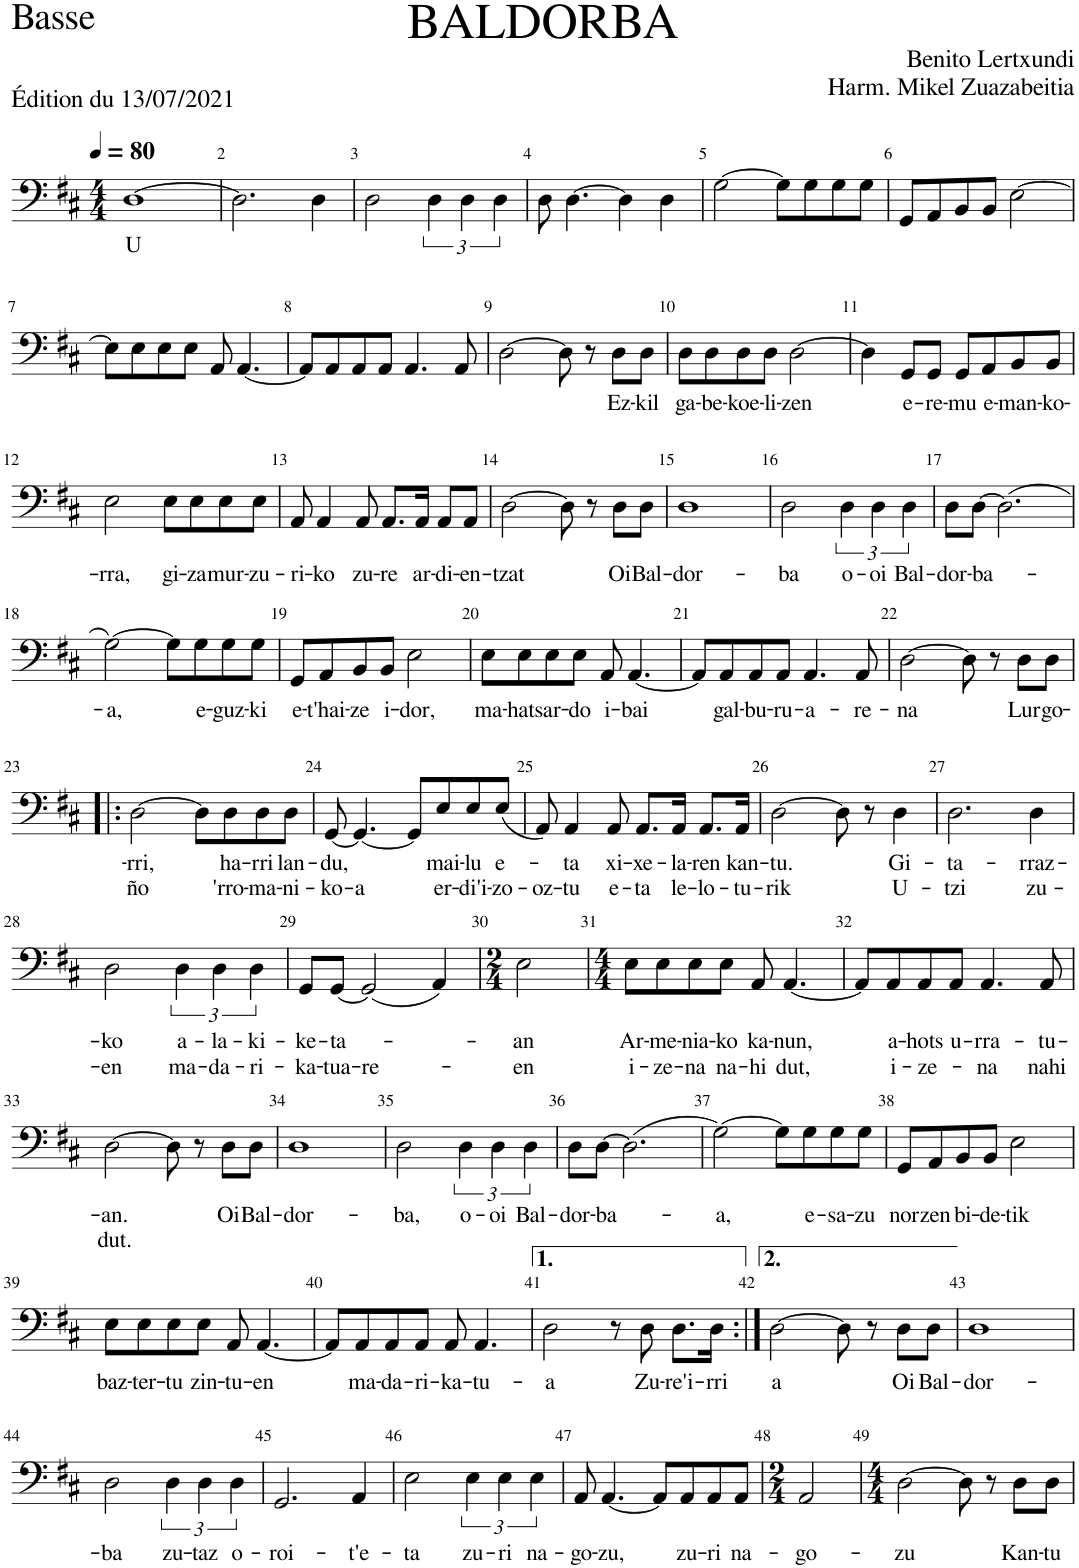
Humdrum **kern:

**kern	**text	**text
*part1	*part1	*part1
*staff1	*staff1	*staff1
*I"Basse	*	*
*I'B.	*	*
*clefF4	*	*
*k[f#c#]	*	*
*M4/4	*	*
*MM80	*	*
=1	=1	=1
!	!LO:LY:b	!
[1D	U	.
=2	=2	=2
2.D\]	.	.
4D\	.	.
=3	=3	=3
2D\	.	.
6D\	.	.
6D\	.	.
6D\	.	.
=4	=4	=4
8D\	.	.
[4.D\	.	.
4D\]	.	.
4D\	.	.
=5	=5	=5
[2G\	.	.
8G\L]	.	.
8G\	.	.
8G\	.	.
8G\J	.	.
=6	=6	=6
8GG/L	.	.
8AA/	.	.
8BB/	.	.
8BB/J	.	.
[2E\	.	.
!!LO:LB:g=z
=7	=7	=7
8E\L]	.	.
8E\	.	.
8E\	.	.
8E\J	.	.
8AA/	.	.
[4.AA/	.	.
=8	=8	=8
8AA/L]	.	.
8AA/	.	.
8AA/	.	.
8AA/J	.	.
4.AA/	.	.
8AA/	.	.
=9	=9	=9
[2D\	.	.
8D\]	.	.
8r	.	.
!	!LO:LY:b	!
8D\L	Ez-	.
!	!LO:LY:b	!
8D\J	-kil	.
=10	=10	=10
!	!LO:LY:b	!
8D\L	ga-	.
!	!LO:LY:b	!
8D\	-be-	.
!	!LO:LY:b	!
8D\	-koe-	.
!	!LO:LY:b	!
8D\J	-li-	.
!	!LO:LY:b	!
[2D\	-zen	.
=11	=11	=11
4D\]	.	.
!	!LO:LY:b	!
8GG/L	e-	.
!	!LO:LY:b	!
8GG/J	-re-	.
!	!LO:LY:b	!
8GG/L	-mu	.
!	!LO:LY:b	!
8AA/	e-	.
!	!LO:LY:b	!
8BB/	-man-	.
!	!LO:LY:b	!
8BB/J	-ko-	.
!!LO:LB:g=z
=12	=12	=12
!	!LO:LY:b	!
2E\	-rra,	.
!	!LO:LY:b	!
8E\L	gi-	.
!	!LO:LY:b	!
8E\	-za	.
!	!LO:LY:b	!
8E\	mur-	.
!	!LO:LY:b	!
8E\J	-zu-	.
=13	=13	=13
!	!LO:LY:b	!
8AA/	-ri-	.
!	!LO:LY:b	!
4AA/	-ko	.
!	!LO:LY:b	!
8AA/	zu-	.
!	!LO:LY:b	!
8.AA/L	-re	.
!	!LO:LY:b	!
16AA/Jk	ar-	.
!	!LO:LY:b	!
8AA/L	-di-	.
!	!LO:LY:b	!
8AA/J	-en-	.
=14	=14	=14
!	!LO:LY:b	!
[2D\	-tzat	.
8D\]	.	.
8r	.	.
!	!LO:LY:b	!
8D\L	Oi	.
!	!LO:LY:b	!
8D\J	Bal-	.
=15	=15	=15
!	!LO:LY:b	!
1D	-dor-	.
=16	=16	=16
!	!LO:LY:b	!
2D\	-ba	.
!	!LO:LY:b	!
6D\	o-	.
!	!LO:LY:b	!
6D\	-oi	.
!	!LO:LY:b	!
6D\	Bal-	.
=17	=17	=17
!	!LO:LY:b	!
8D\L	-dor-	.
!	!LO:LY:b	!
[8D\J	-ba-	.
(2.D\]	.	.
!!LO:LB:g=z
=18	=18	=18
!	!LO:LY:b	!
[2G\)	-a,	.
8G\L]	.	.
!	!LO:LY:b	!
8G\	e-	.
!	!LO:LY:b	!
8G\	-guz-	.
!	!LO:LY:b	!
8G\J	-ki	.
=19	=19	=19
!	!LO:LY:b	!
8GG/L	e-	.
!	!LO:LY:b	!
8AA/	-t'hai-	.
!	!LO:LY:b	!
8BB/	-ze	.
!	!LO:LY:b	!
8BB/J	i-	.
!	!LO:LY:b	!
2E\	-dor,	.
=20	=20	=20
!	!LO:LY:b	!
8E\L	ma-	.
!	!LO:LY:b	!
8E\	-hats	.
!	!LO:LY:b	!
8E\	ar-	.
!	!LO:LY:b	!
8E\J	-do	.
!	!LO:LY:b	!
8AA/	i-	.
!	!LO:LY:b	!
[4.AA/	-bai	.
=21	=21	=21
8AA/L]	.	.
!	!LO:LY:b	!
8AA/	gal-	.
!	!LO:LY:b	!
8AA/	-bu-	.
!	!LO:LY:b	!
8AA/J	-ru-	.
!	!LO:LY:b	!
4.AA/	-a-	.
!	!LO:LY:b	!
8AA/	-re-	.
=22	=22	=22
!	!LO:LY:b	!
[2D\	-na	.
8D\]	.	.
8r	.	.
!	!LO:LY:b	!
8D\L	Lur	.
!	!LO:LY:b	!
8D\J	go-	.
!!LO:LB:g=z
=23!|:	=23!|:	=23!|:
!	!LO:LY:b	!LO:LY:b
[2D\	-rri,	-ño
8D\L]	.	.
!	!LO:LY:b	!LO:LY:b
8D\	ha-	-'rro-
!	!LO:LY:b	!LO:LY:b
8D\	-rri	-ma-
!	!LO:LY:b	!LO:LY:b
8D\J	lan-	-ni-
=24	=24	=24
!	!LO:LY:b	!LO:LY:b
[8GG/	-du,	-ko-
!	!	!LO:LY:b
4.GG/_	.	-a
8GG/L]	.	.
!	!LO:LY:b	!LO:LY:b
8E/	mai-	er-
!	!LO:LY:b	!LO:LY:b
8E/	-lu	-di'i-
!	!LO:LY:b	!LO:LY:b
(8E/J	e-	-zo-
=25	=25	=25
!	!	!LO:LY:b
8AA/)	.	-oz-
!	!LO:LY:b	!LO:LY:b
4AA/	-ta	-tu
!	!LO:LY:b	!LO:LY:b
8AA/	xi-	e-
!	!LO:LY:b	!LO:LY:b
8.AA/L	-xe-	-ta
!	!LO:LY:b	!LO:LY:b
16AA/Jk	-la-	le-
!	!LO:LY:b	!LO:LY:b
8.AA/L	-ren	-lo-
!	!LO:LY:b	!LO:LY:b
16AA/Jk	kan-	-tu-
=26	=26	=26
!	!LO:LY:b	!LO:LY:b
[2D\	-tu.	-rik
8D\]	.	.
8r	.	.
!	!LO:LY:b	!LO:LY:b
4D\	Gi-	U-
=27	=27	=27
!	!LO:LY:b	!LO:LY:b
2.D\	-ta-	-tzi
!	!LO:LY:b	!LO:LY:b
4D\	-rraz-	zu-
!!LO:LB:g=z
=28	=28	=28
!	!LO:LY:b	!LO:LY:b
2D\	-ko	-en
!	!LO:LY:b	!LO:LY:b
6D\	a-	ma-
!	!LO:LY:b	!LO:LY:b
6D\	-la-	-da-
!	!LO:LY:b	!LO:LY:b
6D\	-ki-	-ri-
=29	=29	=29
!	!LO:LY:b	!LO:LY:b
8GG/L	-ke-	-ka-
!	!LO:LY:b	!LO:LY:b
[8GG/J	-ta-	-tua-
!	!	!LO:LY:b
(2GG/]	.	-re-
4AA/)	.	.
=30	=30	=30
*M2/4	*	*
!	!LO:LY:b	!LO:LY:b
2E\	-an	-en
=31	=31	=31
*M4/4	*	*
!	!LO:LY:b	!LO:LY:b
8E\L	Ar-	i-
!	!LO:LY:b	!LO:LY:b
8E\	-me-	-ze-
!	!LO:LY:b	!LO:LY:b
8E\	-nia-	-na
!	!LO:LY:b	!LO:LY:b
8E\J	-ko	na-
!	!LO:LY:b	!LO:LY:b
8AA/	ka-	-hi
!	!LO:LY:b	!LO:LY:b
[4.AA/	-nun,	dut,
=32	=32	=32
8AA/L]	.	.
!	!LO:LY:b	!LO:LY:b
8AA/	a-	i-
!	!LO:LY:b	!LO:LY:b
8AA/	-hots	-ze-
!	!LO:LY:b	!
8AA/J	u-	.
!	!LO:LY:b	!LO:LY:b
4.AA/	-rra-	-na
!	!LO:LY:b	!LO:LY:b
8AA/	-tu-	nahi
!!LO:LB:g=z
=33	=33	=33
!	!LO:LY:b	!LO:LY:b
[2D\	-an.	dut.
8D\]	.	.
8r	.	.
!	!LO:LY:b	!
8D\L	Oi	.
!	!LO:LY:b	!
8D\J	Bal-	.
=34	=34	=34
!	!LO:LY:b	!
1D	-dor-	.
=35	=35	=35
!	!LO:LY:b	!
2D\	-ba,	.
!	!LO:LY:b	!
6D\	o-	.
!	!LO:LY:b	!
6D\	-oi	.
!	!LO:LY:b	!
6D\	Bal-	.
=36	=36	=36
!	!LO:LY:b	!
8D\L	-dor-	.
!	!LO:LY:b	!
[8D\J	-ba-	.
(2.D\]	.	.
=37	=37	=37
!	!LO:LY:b	!
[2G\)	-a,	.
8G\L]	.	.
!	!LO:LY:b	!
8G\	e-	.
!	!LO:LY:b	!
8G\	-sa-	.
!	!LO:LY:b	!
8G\J	-zu	.
=38	=38	=38
!	!LO:LY:b	!
8GG/L	nor	.
!	!LO:LY:b	!
8AA/	zen	.
!	!LO:LY:b	!
8BB/	bi-	.
!	!LO:LY:b	!
8BB/J	-de-	.
!	!LO:LY:b	!
2E\	-tik	.
!!LO:LB:g=z
=39	=39	=39
!	!LO:LY:b	!
8E\L	baz-	.
!	!LO:LY:b	!
8E\	-ter-	.
!	!LO:LY:b	!
8E\	-tu	.
!	!LO:LY:b	!
8E\J	zin-	.
!	!LO:LY:b	!
8AA/	-tu-	.
!	!LO:LY:b	!
[4.AA/	-en	.
=40	=40	=40
8AA/L]	.	.
!	!LO:LY:b	!
8AA/	ma-	.
!	!LO:LY:b	!
8AA/	-da-	.
!	!LO:LY:b	!
8AA/J	-ri-	.
!	!LO:LY:b	!
8AA/	-ka-	.
!	!LO:LY:b	!
4.AA/	-tu-	.
=41	=41	=41
!	!LO:LY:b	!
2D\	-a	.
8r	.	.
!	!LO:LY:b	!
8D\	Zu-	.
!	!LO:LY:b	!
8.D\L	-re'i-	.
!	!LO:LY:b	!
16D\Jk	-rri	.
=42:|!	=42:|!	=42:|!
!	!LO:LY:b	!
[2D\	a	.
8D\]	.	.
8r	.	.
!	!LO:LY:b	!
8D\L	Oi	.
!	!LO:LY:b	!
8D\J	Bal-	.
=43	=43	=43
!	!LO:LY:b	!
1D	-dor-	.
!!LO:LB:g=z
=44	=44	=44
!	!LO:LY:b	!
2D\	-ba	.
!	!LO:LY:b	!
6D\	zu-	.
!	!LO:LY:b	!
6D\	-taz	.
!	!LO:LY:b	!
6D\	o-	.
=45	=45	=45
!	!LO:LY:b	!
2.GG/	-roi-	.
!	!LO:LY:b	!
4AA/	-t'e-	.
=46	=46	=46
!	!LO:LY:b	!
2E\	-ta	.
!	!LO:LY:b	!
6E\	zu-	.
!	!LO:LY:b	!
6E\	-ri	.
!	!LO:LY:b	!
6E\	na-	.
=47	=47	=47
!	!LO:LY:b	!
8AA/	-go-	.
!	!LO:LY:b	!
[4.AA/	-zu,	.
8AA/L]	.	.
!	!LO:LY:b	!
8AA/	zu-	.
!	!LO:LY:b	!
8AA/	-ri	.
!	!LO:LY:b	!
8AA/J	na-	.
=48	=48	=48
*M2/4	*	*
!	!LO:LY:b	!
2AA/	-go-	.
=49	=49	=49
*M4/4	*	*
!	!LO:LY:b	!
[2D\	-zu	.
8D\]	.	.
8r	.	.
!	!LO:LY:b	!
8D\L	Kan-	.
!	!LO:LY:b	!
8D\J	-tu	.
=	=	=
*-	*-	*-
